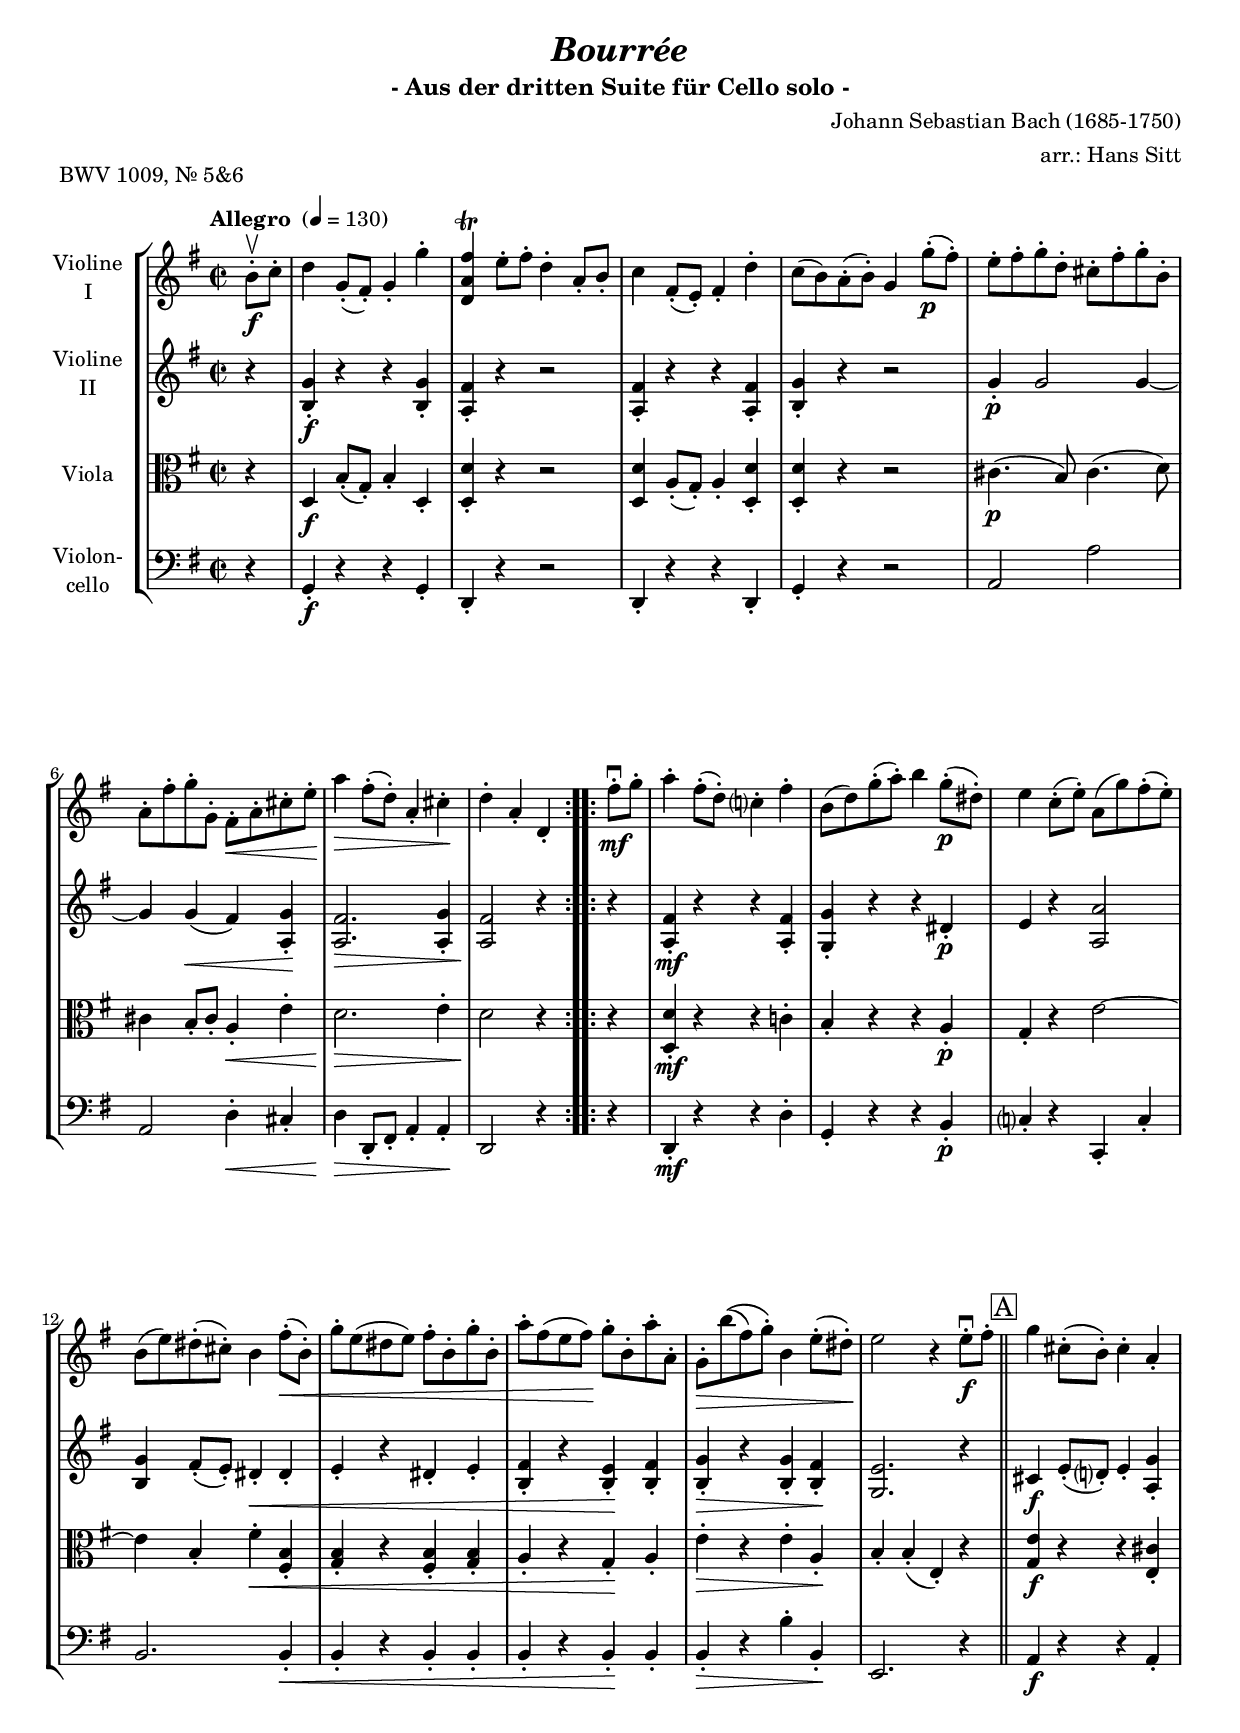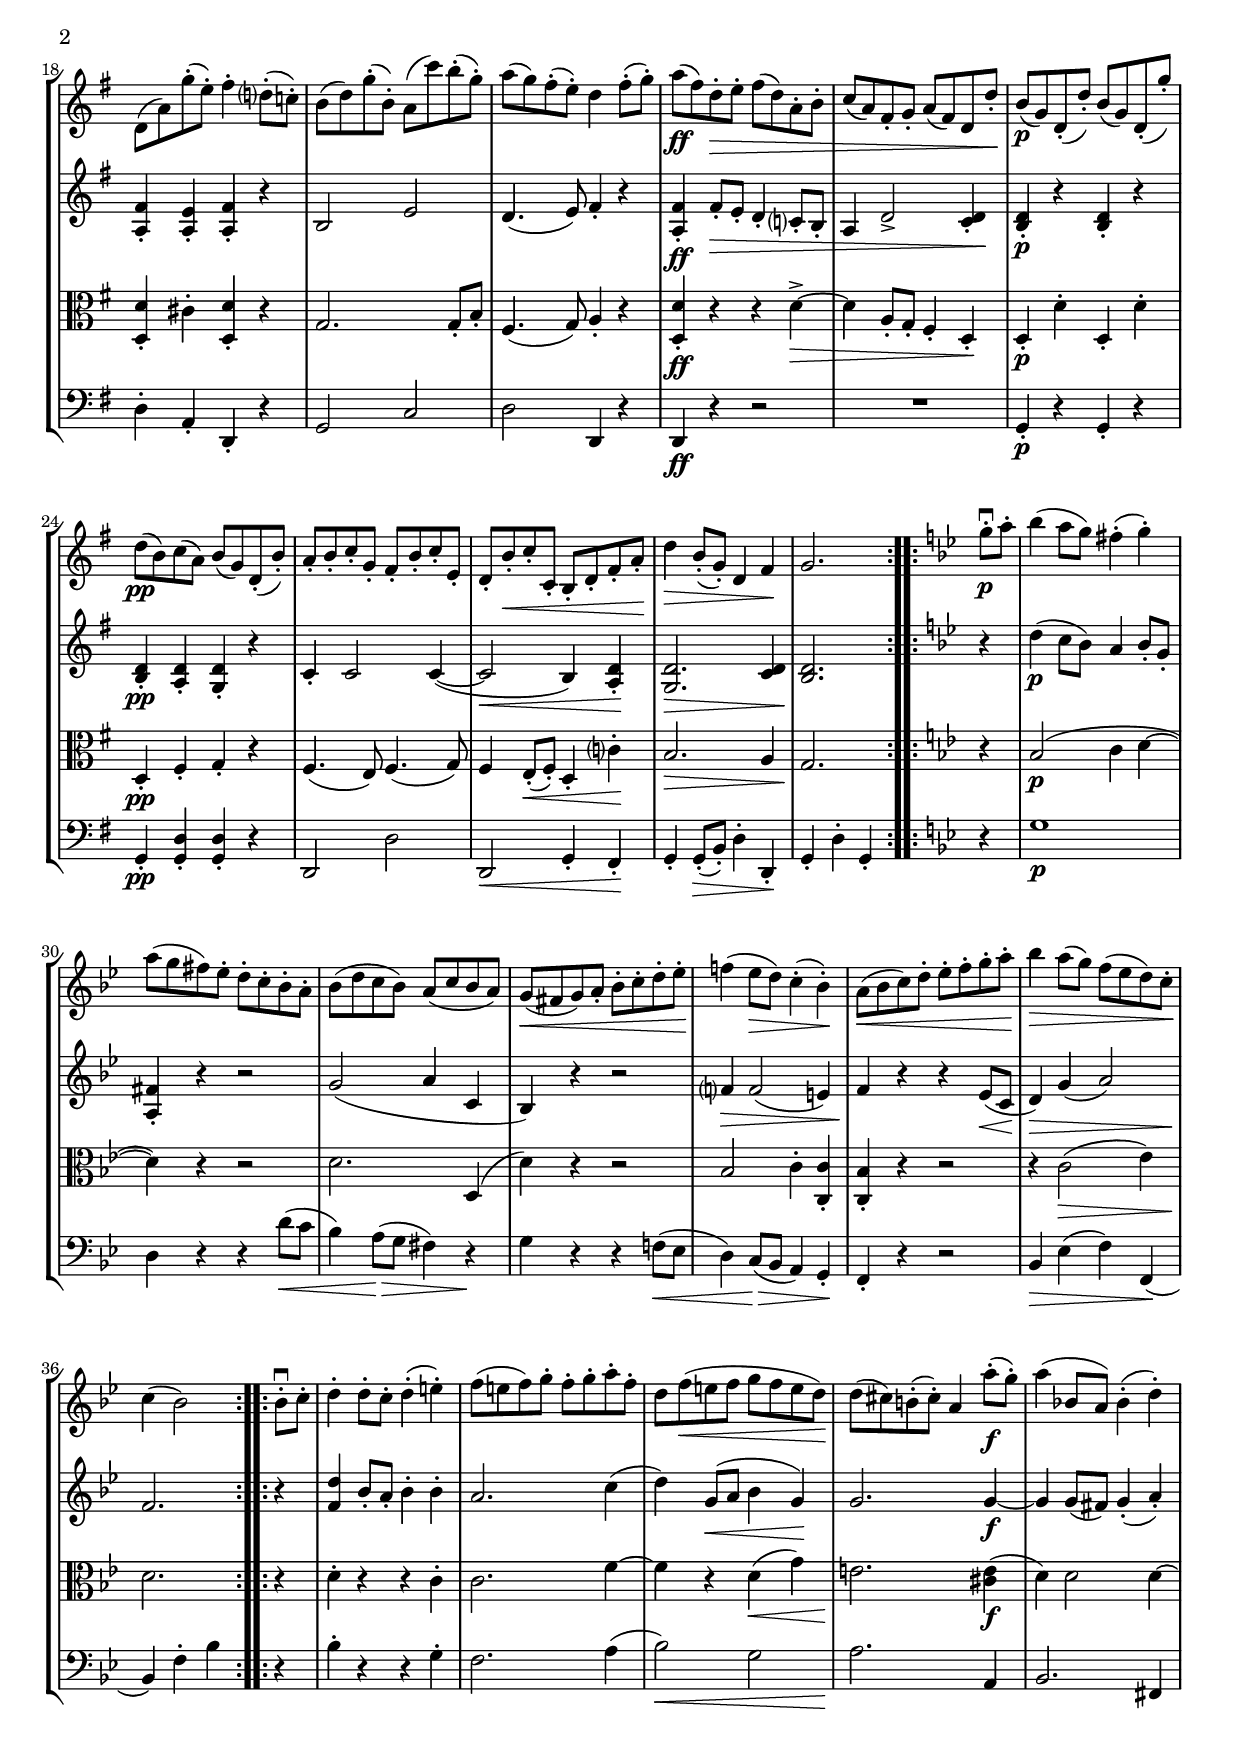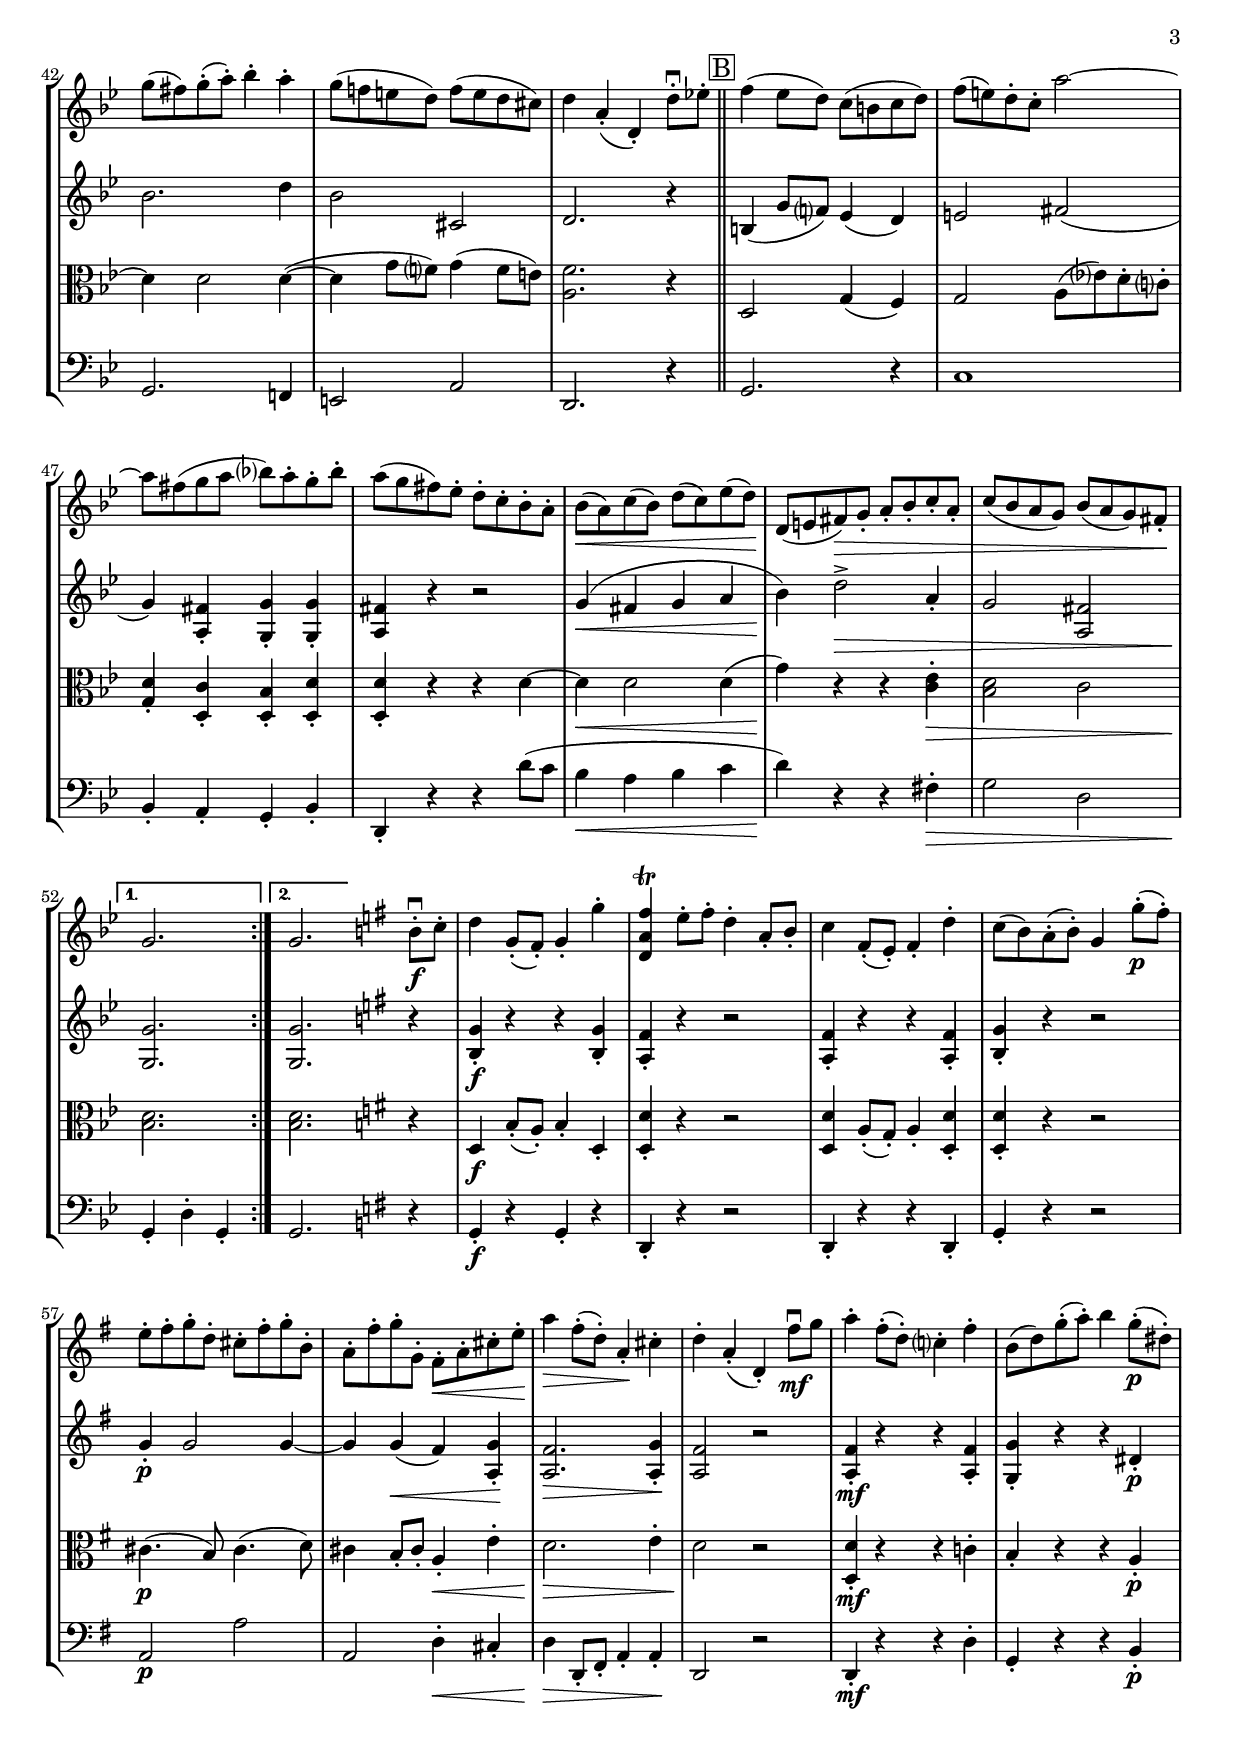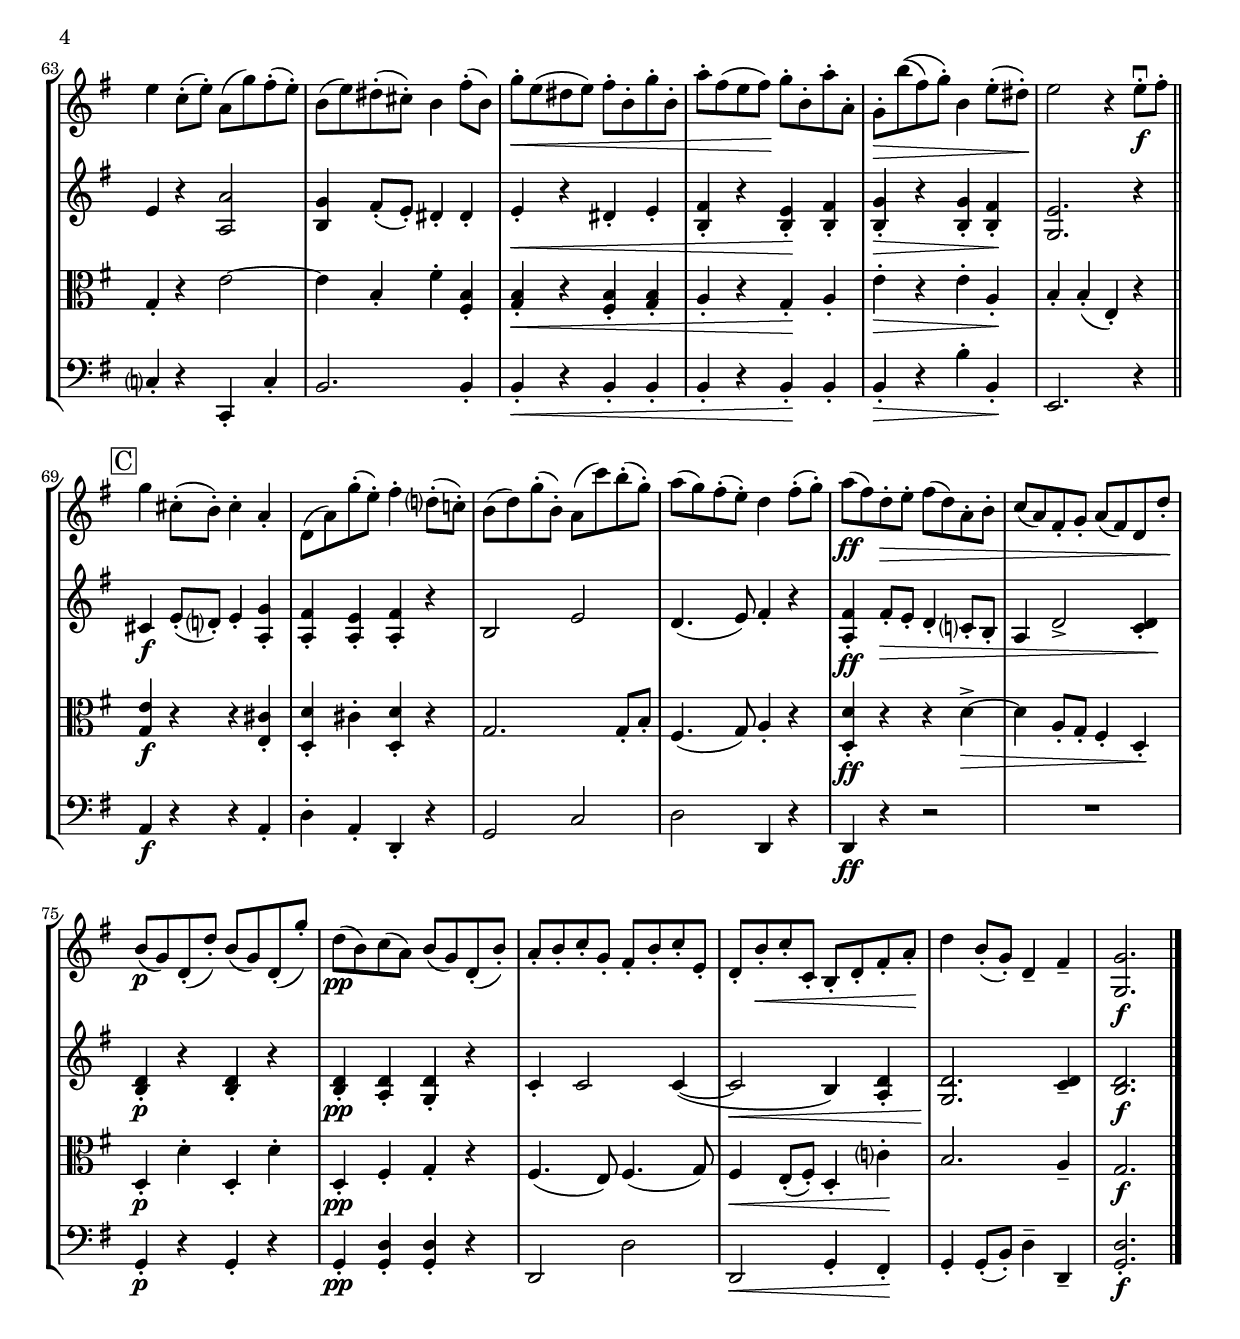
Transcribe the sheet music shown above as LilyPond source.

\version "2.18.2"
\include "deutsch.ly"
  
#(set-global-staff-size 18.45)

\header {
  title     = \markup \bold \italic "Bourrée"
  subtitle  = "- Aus der dritten Suite für Cello solo -"
  composer  = "Johann Sebastian Bach (1685-1750)"
  arranger  = "arr.: Hans Sitt"
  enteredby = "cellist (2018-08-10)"
  piece     = "BWV 1009, Nr. 5&6"
}

voiceconsts = {
  \key g \major
  \time 2/2
  \clef "treble"
%  \numericTimeSignature
  \compressFullBarRests
  % Set default beaming for all staves
% \set Timing.beamExceptions = #'()
% \set Timing.baseMoment     = #(ly:make-moment 1 4)
% \set Timing.beatStructure  = #'(1 1 1)
  \tempo "Allegro " 4=130
}

micl = "clarinet"
mifl = "flute"
miob = "oboe"
mifh = "french horn"
misx = "tenor sax"
mist = "string ensemble 1"
miba = "cello"

boxa = { \bar "||" \mark \markup \box "A" }
boxb = { \bar "||" \mark \markup \box "B" }
boxc = { \bar "||" \mark \markup \box "C" }

va = \relative c'' {
  \voiceconsts
  \clef "treble"
  
  \repeat volta 2 {
    \partial 4 h8-.\upbow\f c-.
    d4 g,8(-. fis)-. g4-. g'-.
    <d, a' fis'>\trill e'8-. fis-. d4-. a8-. h-.
    c4 fis,8(-. e)-. fis4-. d'-.
    c8( h) a(-. h)-. g4 g'8(-.\p fis)-.

    e-. fis-. g-. d-. cis-. fis-. g-. h,-.
    a-. fis'-. g-. g,-. fis-.\< a-. cis-. e-.\!
    a4\> fis8(-. d)-. a4-. cis-.\!
    d-. a-. d,-.
  }
  
  \repeat volta 2 {
    fis'8-.\downbow\mf g-.
    a4-. fis8(-. d)-. c?4-. fis-.
    h,8( d) g(-. a)-. h4 g8(-.\p dis)-.
    e4 c8(-. e)-. a,( g') fis(-. e)-.
    h( e) dis(-. cis)-. h4 fis'8(-.\< h,)-.

    g'-. e( dis e) fis-. h,-. g'-. h,-.
    a'-. fis( e fis)\! g-. h,-. a'-. a,-.
    g-.\> h'\((fis) g\)-. h,4 e8(-. dis)-.\!
    e2 r4 e8-.\downbow\f fis-. \boxa

    g4 cis,8(-. h)-. cis4-. a-.
    d,8( a') g'(-. e)-. fis4-. d?8(-. c!)-.
    h( d) g(-. h,)-. a( c') h(-. g)-.
    a( g) fis(-. e)-. d4 fis8(-. g)-.

    a(\ff fis) d-.\> e-. fis( d) a-. h-.
    c( a) fis-. g-. a( fis) d d'-.\!
    h(\p g) d(-. d')-. h( g) d(-. g')-.
    d(\pp h) c( a) h( g) d(-. h')-.

    a-. h-. c-. g-. fis-. h-. c-. e,-.
    d-. h'-.\< c-. c,-. h-. d-. fis-. a-.\!
    d4\> h8(-. g)-. d4 fis\!
    g2.    
  } \key g \minor
  
  \repeat volta 2 {
    g'8-.\downbow\p a-.
    b4( a8 g) fis4(-. g)-.
    a8( g fis) es-. d-. c-. b-. a-.
    b( d c b) a( c b a)

    g(\< fis g) a-. b-. c-. d-. es-.\!
    f!4( es8\> d) c4(-. b)-.\!
    a8(\< b c) d-. es-. f-. g-. a-.\!
    b4\> a8( g) f( es d) c-.\!
    c4( b2)
  }
  
  \repeat volta 2 {
    b8-.\downbow c-.
    d4-. d8-. c-. d4(-. e)-.
    f8( e f) g-. f-. g-. a-. f-.
    d f(\< e f g f e d)\!
    d( cis) h(-. cis)-. a4 a'8(-.\f g)-.

    a4( b,!8 a) b4(-. d)-.
    g8( fis) g(-. a)-. b4-. a-.
    g8( f! e d) f( e d cis)
    d4 a(-. d,)-. d'8-.\downbow es!-. \boxb

    f4( es8 d) c( h c d)
    f( e) d-. c-. a'2~
    a8 fis( g a b?) a-. g-. b-.
    a( g fis) es-. d-. c-. b-. a-.

    b(\< a) c( b) d( c) es( d)\!
    d,( e fis)\> g-. a-. b-. c-. a-.
    c( b a g) b( a g) fis-.\!
  }
  \alternative {
    { g2. }
    { g }
  } \key g \major
  
  h8-.\downbow\f c-.
  d4 g,8(-. fis)-. g4-. g'-.
  <d, a' fis'>\trill e'8-. fis-. d4-. a8-. h-.
  c4 fis,8(-. e)-. fis4-. d'-.
  c8( h) a(-. h)-. g4 g'8(-.\p fis)-.
  
  e-. fis-. g-. d-. cis-. fis-. g-. h,-.
  a-. fis'-. g-. g,-. fis-.\< a-. cis-. e-.\!
  a4\> fis8(-. d)-. a4-.\! cis-.
  d-. a(-. d,)-. fis'8\downbow\mf g
  
  a4-. fis8(-. d)-. c?4-. fis-.
  h,8( d) g(-. a)-. h4 g8(-.\p dis)-.
  e4 c8(-. e)-. a,( g') fis(-. e)-.
  h( e) dis(-. cis)-. h4 fis'8(-. h,)

  g'-.\< e( dis e) fis-. h,-. g'-. h,-.
  a'-. fis( e fis)\! g-. h,-. a'-. a,-.\!
  g-.\> h'\((fis) g\)-. h,4 e8(-. dis)-.\!
  e2 r4 e8-.\downbow\f fis-. \boxc

  g4 cis,8(-. h)-. cis4-. a-.
  d,8( a') g'(-. e)-. fis4-. d?8(-. c!)-.
  h( d) g(-. h,)-. a( c') h(-. g)-.
  a( g) fis(-. e)-. d4 fis8(-. g)-.

  a(\ff fis) d-.\> e-. fis( d) a-. h-.
  c( a) fis-. g-. a( fis) d d'-.\!
  h(\p g) d(-. d')-. h( g) d(-. g')-.
  d(\pp h) c( a) h( g) d(-. h')-.

  a-. h-. c-. g-. fis-. h-. c-. e,-.
  d-. h'-.\< c-. c,-. h-. d-. fis-. a-.\!
  d4 h8(-. g)-. d4-- fis--\!
  <g, g'>2.\f \bar "|."
}

vb = \relative c' {
  \voiceconsts
  \clef "treble"
  
  \repeat volta 2 {
    \partial 4 r4
    <h g'>-.\f r r <h g'>-.
    <a fis'>-. r r2
    <a fis'>4-. r r <a fis'>-.
    <h g'>-. r r2

    g'4-.\p g2 g4~
    g g(\< fis) <a, g'>-.\!
    <a fis'>2.\> <a g'>4-.
    <a fis'>2\! r4
  }
  
  \repeat volta 2 {
    r
    <a fis'>-.\mf r r <a fis'>-.

    <g g'>-. r r dis'-.\p
    e r <a, a'>2
    <h g'>4 fis'8(-. e)-. dis4-.\< dis-.
    e-. r dis-. e-.

    <h fis'>-. r <h e>-.\! <h fis'>-.
    <h g'>-.\> r <h g'>-. <h fis'>-.\!
    <g e'>2. r4 \boxa
    cis4\f e8(-. d?)-. e4-. <a, g'>-.

    <a fis'>-. <a e'>-. <a fis'>-. r
    h2 e
    d4.( e8) fis4-. r
    <a, fis'>-.\ff fis'8-.\> e-. d4-. c?8-. h-.

    a4 d2-> <c d>4-.\!
    <h d>-.\p r <h d>-. r
    <h d>-.\pp <a d>-. <g d'>-. r
    c-. c2 c4(~
    c2\< h4) <a d>-.\!
    
    <g d'>2.\> <c d>4
    <h d>2.\!
  } \key g \minor
  
  \repeat volta 2 {
    r4
    d'(\p c8 b) a4 b8-. g-.
    <a, fis'>4-. r r2
    g'2( a4 c,

    b) r r2
    f'?4\> f2( e4)
    f\! r r es8(\< c
    d4)\!\> g( a2)
    f2.\!
  }
  
  \repeat volta 2 {
    r4
    <f d'> b8-. a-. b4-. b-.
    a2. c4(
    d) g,8(\< a b4 g)\!
    g2. g4~\f
    g g8( fis) g4(-. a)-.

    b2. d4
    b2 cis,
    d2. r4 \boxb
    h( g'8 f?) es4( d)
    e2 fis(
    g4) <a, fis'>-. <g g'>-. <g g'>-.

    <a fis'> r r2
    g'4(\< fis g a
    b)\! d2->\> a4-.
    g2 <a, fis'>
  }
  \alternative {
    { <g g'>2.\! }
    { <g g'> }
  } \key g \major

  r4
  <h g'>-.\f r r <h g'>-.
  <a fis'>-. r r2
  <a fis'>4-. r r <a fis'>-.
  <h g'>-. r r2
  g'4-.\p g2 g4~

  g g(\< fis) <a, g'>-.\!
  <a fis'>2.\> <a g'>4-.\!
  <a fis'>2 r
  <a fis'>4-.\mf r r <a fis'>-.
  <g g'>-. r r dis'-.\p

  e r <a, a'>2
  <h g'>4 fis'8(-. e)-. dis4-. dis-.
  e-.\< r dis-. e-.
  <h fis'>-. r <h e>-.\! <h fis'>-.

  <h g'>-.\> r <h g'>-. <h fis'>-.\!
  <g e'>2. r4 \boxc
  cis4\f e8(-. d?)-. e4-. <a, g'>-.
  <a fis'>-. <a e'>-. <a fis'>-. r
  h2 e
  
  d4.( e8) fis4-. r
  <a, fis'>-.\ff fis'8-.\> e-. d4-. c?8-. h-.
  a4 d2-> <c d>4-.\!
  <h d>-.\p r <h d>-. r
  
  <h d>-.\pp <a d>-. <g d'>-. r  
  c-. c2 c4(~
  c2\< h4) <a d>-.
  <g d'>2.\! <c d>4--
  <h d>2.\f \bar "|."
}

vc = \relative c {
  \voiceconsts
  \clef "alto"
  
  \repeat volta 2 {
    \partial 4 r4
    d\f h'8(-. g)-. h4-. d,-.
    <d d'>-. r r2
    <d d'>4 a'8(-. g)-. a4-. <d, d'>-.
    <d d'>-. r r2

    cis'4.(\p h8) cis4.( d8)
    cis4 h8-. cis-. a4-.\< e'-.
    d2.\!\> e4-.
    d2\! r4
  }
  
  \repeat volta 2 {
    r
    <d, d'>-.\mf r r c'!-.

    h-. r r a-.\p
    g-. r e'2~
    e4 h-. fis'-.\< <fis, h>-.
    <g h>-. r <fis h>-. <g h>-.

    a-. r g-.\! a-.
    e'-.\> r e-. a,-.\!
    h-. h(-. e,)-. r \boxa
    <g e'>\f r r <e cis'>-.

    <d d'>-. cis'-. <d, d'>-. r
    g2. g8-. h-.
    fis4.( g8) a4-. r
    <d, d'>-.\ff r r d'~->\>
    d a8-. g-. fis4-. d-.\!

    d-.\p d'-. d,-. d'-.
    d,-.\pp fis-. g-. r
    fis4.( e8) fis4.( g8)
    fis4 e8(-.\< fis)-. d4-. c'?-.\!

    h2.\> a4
    g2.\!
  } \key g \minor
  
  \repeat volta 2 {
    r4
    b2(\p c4 d~
    d) r r2
    d2. d,4(

    d') r r2
    b c4-. <c, c'>-.
    <c b'>-. r r2
    r4 c'2(\> es4)
    d2.\!
  }
  
  \repeat volta 2 {
    r4
    d-. r r c-.
    c2. f4~
    f r d(\< g)
    e2.\! <cis e>4(\f
    d) d2 d4~

    d d2 d4(~
    d g8 f?) g4( f8 e)
    <a, f'>2. r4 \boxb
    d,2 g4( f)
    g2 a8( es'?) d-. c?-.

    <g d'>4-. <d c'>-. <d b'>-. <d d'>-.
    <d d'>-. r r d'~
    d\< d2 d4(
    g)\! r r <c, es>-.\>
    <b d>2 c
  }
  \alternative {
    { <b d>2.\! }
    { <b d> }
  } \key g \major

  r4
  d,\f h'8(-. a)-. h4-. d,-.
  <d d'>-. r r2
  <d d'>4 a'8(-. g)-. a4-. <d, d'>-.
  <d d'>-. r r2

  cis'4.(\p h8) cis4.( d8)
  cis4 h8-. cis-. a4-.\< e'-.
  d2.\!\> e4-.
  d2\! r
  <d, d'>4-.\mf r r c'!-.

  h-. r r a-.\p
  g-. r e'2~
  e4 h-. fis'-. <fis, h>-.
  <g h>-.\< r <fis h>-. <g h>-.
  a-. r g-.\! a-.
  
  e'-.\> r e-. a,-.\!
  h-. h(-. e,)-. r \boxc
  <g e'>\f r r <e cis'>-.
  <d d'>-. cis'-. <d, d'>-. r
  g2. g8-. h-.
  
  fis4.( g8) a4-. r
  <d, d'>-.\ff r r d'~->\>
  d a8-. g-. fis4-. d-.\!
  d-.\p d'-. d,-. d'-.
  
  d,-.\pp fis-. g-. r
  fis4.( e8) fis4.( g8)
  fis4\< e8(-. fis)-. d4-. c'?-.\!
  h2. a4--
  g2.\f \bar "|."
}

vd = \relative c {
  \voiceconsts
  \clef "bass"
  
  \repeat volta 2 {
    \partial 4 r4
    g-.\f r  r g-.
    d-. r r2
    d4-. r r d-.
    g-. r r2

    a a'
    a, d4-.\< cis-.
    d\!\> d,8-. fis-. a4-. a-.\!
    d,2 r4
  }
  
  \repeat volta 2 {
    r
    d-.\mf r r d'-.

    g,-. r r h-.\p
    c?-. r c,-. c'-.
    h2. h4-.\<
    h-. r h-. h-.

    h-. r h-.\! h-.
    h-.\> r h'-. h,-.\!
    e,2. r4 \boxa
    a\f r r a-.
    d-. a-. d,-. r

    g2 c
    d d,4 r
    d\ff r r2
    R1
    g4-.\p r g-. r

    g-.\pp <g d'>-. <g d'>-. r
    d2 d'
    d,\< g4-. fis-.\!
    g-. g8(-.\> h)-. d4-. d,-.\!
    g-. d'-. g,-.
  } \key g \minor
  
  \repeat volta 2 {
    r
    g'1\p
    d4 r r d'8(\< c
    b4) a8(\!\> g fis4) r\!
    g r r f!8(\< es

    d4) c8(\!\> b a4) g-.\!
    f-. r r2
    b4\> es( f) f,(\!
    b) f'-. b
  }
  
  \repeat volta 2 {
    r
    b-. r r g-.
    f2. a4(
    b2)\< g
    a2.\! a,4
    b2. fis4
    g2. f!4

    e2 a
    d,2. r4 \boxb
    g2. r4
    c1
    b4-. a-. g-. b-.
    d,-. r r d''8( c

    b4\< a b c
    d)\! r r fis,-.\>
    g2 d
  }
  \alternative {
    { g,4-.\! d'-. g,-. }
    { g2. }
  } \key g \major

  r4
  g-.\f r g-. r
  
  d-. r r2
  d4-. r r d-.
  g-. r r2
  a\p a'
  a, d4-.\< cis-.
  
  d\!\> d,8-. fis-. a4-. a-.\!
  d,2 r
  d4-.\mf r r d'-.
  g,-. r r h-.\p
  c?-. r c,-. c'-.
  
  h2. h4-.
  h-.\< r h-. h-.
  h-. r h-.\! h-.
  h-.\> r h'-. h,-.\!
  e,2. r4 \boxc
  
  a\f r r a-.
  d-. a-. d,-. r
  g2 c
  d d,4 r
  d\ff r r2
  R1

  g4-.\p r g-. r
  g-.\pp <g d'>-. <g d'>-. r
  d2 d'
  d,\< g4-. fis-.\!
  g-. g8(-. h)-. d4-- d,--
  <g-. d'>2.\f \bar "|."
}


music = \new StaffGroup <<
      \new Staff {
	\set Staff.midiInstrument = \mist
	\set Staff.instrumentName = \markup \center-column { "Violine" "I" }
	\transpose g g { \va }
      }

      \new Staff {
	\set Staff.midiInstrument = \mist
	\set Staff.instrumentName = \markup \center-column { "Violine" "II" }
	\transpose g g { \vb }
      }

      \new Staff {
	\set Staff.midiInstrument = \mist
	\set Staff.instrumentName = \markup \center-column { "Viola" }
	\transpose g g { \vc }
      }

      \new Staff {
	\set Staff.midiInstrument = \miba
	\set Staff.instrumentName = \markup \center-column { "Violon-" "cello" }
	\transpose g g { \vd }
      }
>>

\book {
  \score {
    \music
    \layout {}
  }

  \score {
    \unfoldRepeats \music

    \midi {
      \context {
        \Score
      }
    }
  }
}
